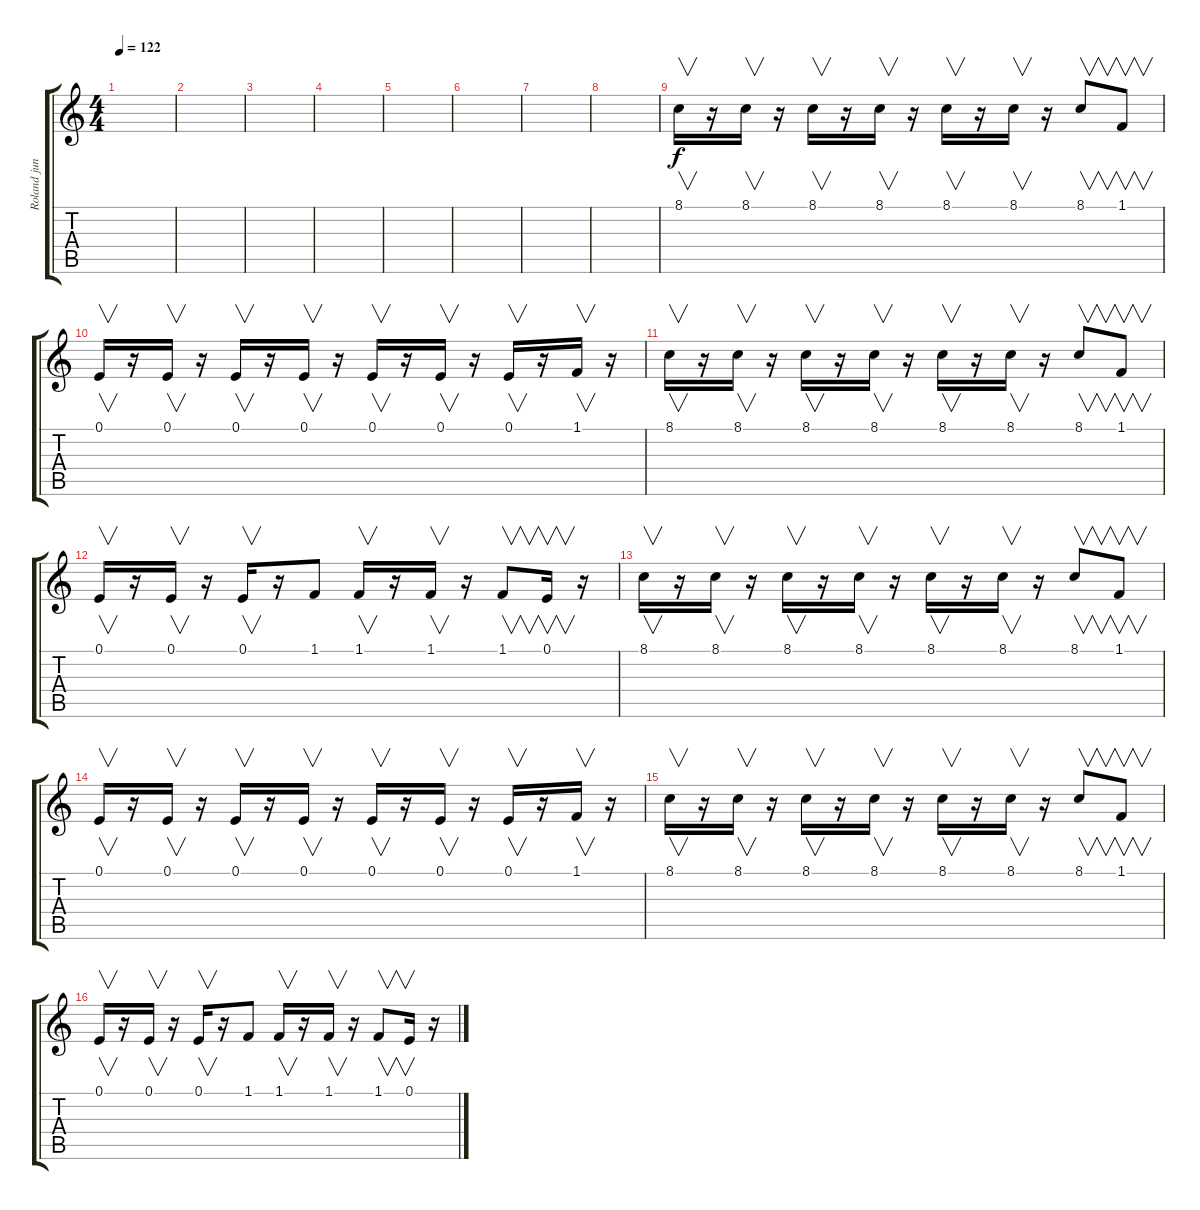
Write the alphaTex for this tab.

\track ("Roland juno DI" "Roland jun") {instrument fx5brightness}
\staff {score tabs}
\tuning (E4 B3 G3 D3 A2 E2) {hide}
\ts (4 4)
\tempo 122
\clef g2
\ks c
|
|
|
|
|
|
|
|
8.1.16{v} r.16 8.1.16{v} r.16 8.1.16{v} r.16 8.1.16{v} r.16 8.1.16{v} r.16 8.1.16{v} r.16 8.1.8{v} 1.1.8{v} |
0.1.16{v} r.16 0.1.16{v} r.16 0.1.16{v} r.16 0.1.16{v} r.16 0.1.16{v} r.16 0.1.16{v} r.16 0.1.16{v} r.16 1.1.16{v} r.16 |
8.1.16{v} r.16 8.1.16{v} r.16 8.1.16{v} r.16 8.1.16{v} r.16 8.1.16{v} r.16 8.1.16{v} r.16 8.1.8{v} 1.1.8{v} |
0.1.16{v} r.16 0.1.16{v} r.16 0.1.16{v} r.16 1.1.8 1.1.16{v} r.16 1.1.16{v} r.16 1.1.8{v} 0.1.16{v} r.16 |
8.1.16{v} r.16 8.1.16{v} r.16 8.1.16{v} r.16 8.1.16{v} r.16 8.1.16{v} r.16 8.1.16{v} r.16 8.1.8{v} 1.1.8{v} |
0.1.16{v} r.16 0.1.16{v} r.16 0.1.16{v} r.16 0.1.16{v} r.16 0.1.16{v} r.16 0.1.16{v} r.16 0.1.16{v} r.16 1.1.16{v} r.16 |
8.1.16{v} r.16 8.1.16{v} r.16 8.1.16{v} r.16 8.1.16{v} r.16 8.1.16{v} r.16 8.1.16{v} r.16 8.1.8{v} 1.1.8{v} |
0.1.16{v} r.16 0.1.16{v} r.16 0.1.16{v} r.16 1.1.8 1.1.16{v} r.16 1.1.16{v} r.16 1.1.8{v} 0.1.16{v} r.16
